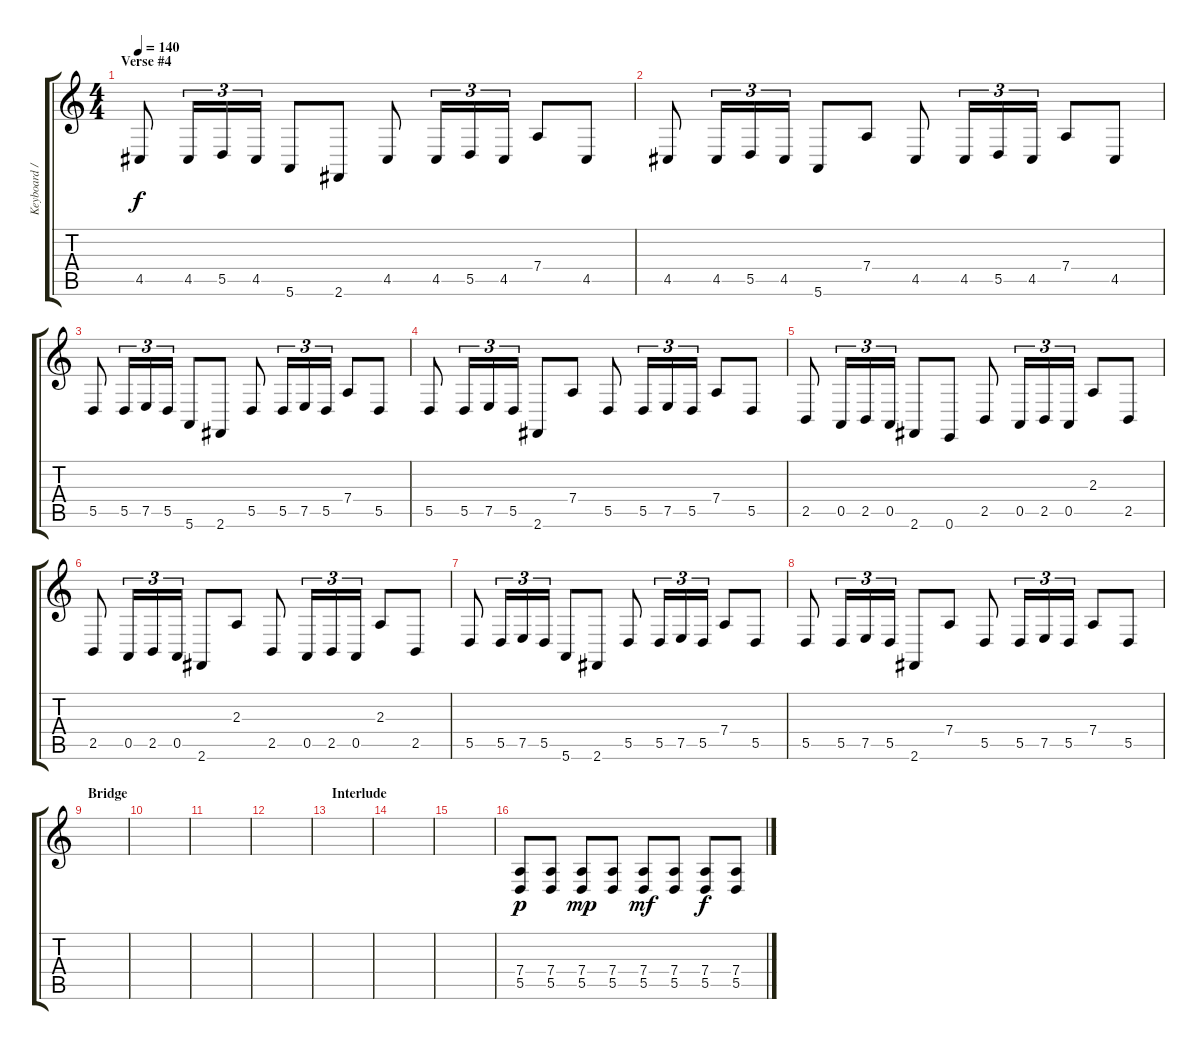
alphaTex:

\track ("Keyboard / Flute" "Keyboard /") {instrument lead2sawtooth}
\staff {score tabs}
\tuning (E4 B3 G3 D3 A2 E2) {hide}
\ts (4 4)
\section ("" "Verse #4")
\tempo 140
\clef g2
\ks c
4.5.8{dy f} 4.5.16{tu (3 2)} 5.5.16{tu (3 2)} 4.5.16{tu (3 2)} 5.6.8 2.6.8 4.5.8 4.5.16{tu (3 2)} 5.5.16{tu (3 2)} 4.5.16{tu (3 2)} 7.4.8 4.5.8 |
4.5.8 4.5.16{tu (3 2)} 5.5.16{tu (3 2)} 4.5.16{tu (3 2)} 5.6.8 7.4.8 4.5.8 4.5.16{tu (3 2)} 5.5.16{tu (3 2)} 4.5.16{tu (3 2)} 7.4.8 4.5.8 |
5.5.8 5.5.16{tu (3 2)} 7.5.16{tu (3 2)} 5.5.16{tu (3 2)} 5.6.8 2.6.8 5.5.8 5.5.16{tu (3 2)} 7.5.16{tu (3 2)} 5.5.16{tu (3 2)} 7.4.8 5.5.8 |
5.5.8 5.5.16{tu (3 2)} 7.5.16{tu (3 2)} 5.5.16{tu (3 2)} 2.6.8 7.4.8 5.5.8 5.5.16{tu (3 2)} 7.5.16{tu (3 2)} 5.5.16{tu (3 2)} 7.4.8 5.5.8 |
2.5.8 0.5.16{tu (3 2)} 2.5.16{tu (3 2)} 0.5.16{tu (3 2)} 2.6.8 0.6.8 2.5.8 0.5.16{tu (3 2)} 2.5.16{tu (3 2)} 0.5.16{tu (3 2)} 2.3.8 2.5.8 |
2.5.8 0.5.16{tu (3 2)} 2.5.16{tu (3 2)} 0.5.16{tu (3 2)} 2.6.8 2.3.8 2.5.8 0.5.16{tu (3 2)} 2.5.16{tu (3 2)} 0.5.16{tu (3 2)} 2.3.8 2.5.8 |
5.5.8 5.5.16{tu (3 2)} 7.5.16{tu (3 2)} 5.5.16{tu (3 2)} 5.6.8 2.6.8 5.5.8 5.5.16{tu (3 2)} 7.5.16{tu (3 2)} 5.5.16{tu (3 2)} 7.4.8 5.5.8 |
5.5.8 5.5.16{tu (3 2)} 7.5.16{tu (3 2)} 5.5.16{tu (3 2)} 2.6.8 7.4.8 5.5.8 5.5.16{tu (3 2)} 7.5.16{tu (3 2)} 5.5.16{tu (3 2)} 7.4.8 5.5.8 |
\section ("" "Bridge")
|
|
|
|
\section ("" "Interlude")
|
|
|
(7.4 5.5).8{dy p} (7.4 5.5).8 (7.4 5.5).8{dy mp} (7.4 5.5).8 (7.4 5.5).8{dy mf} (7.4 5.5).8 (7.4 5.5).8{dy f} (7.4 5.5).8
